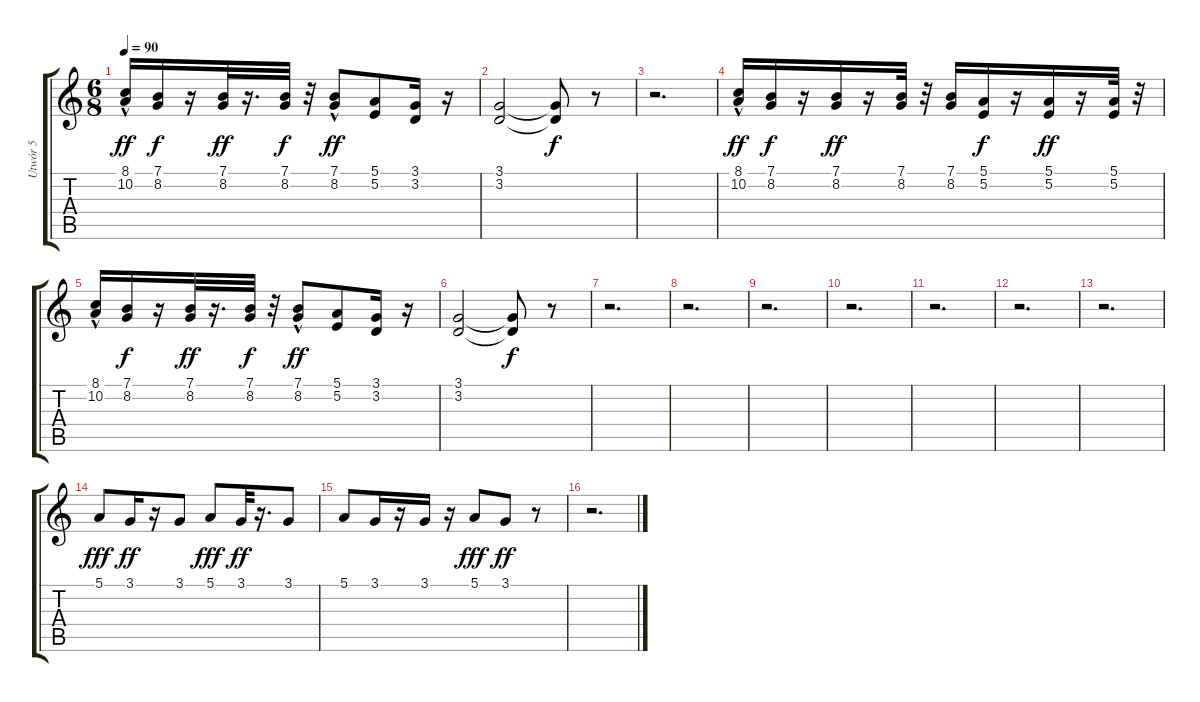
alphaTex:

\track ("Utwór 5" "Utwór 5") {instrument voiceoohs}
\staff {score tabs}
\tuning (E4 B3 G3 D3 A2 E2) {hide}
\ts (6 8)
\tempo 90
\clef g2
\ks c
(8.1 10.2{hac}).16{dy ff} (7.1 8.2).16{dy f} r.16 (7.1 8.2).32{dy ff} r.16{d} (7.1 8.2).32{dy f} r.32 (7.1 8.2{hac}).8{dy ff} (5.1 5.2).8 (3.1 3.2).16 r.16 |
(3.1 3.2).2 (3.1{t} 3.2{t}).8{dy f} r.8 |
r.2{d} |
(8.1{hac} 10.2{hac}).16{dy ff} (7.1 8.2).16{dy f} r.16 (7.1 8.2).16{dy ff} r.16 (7.1 8.2).32 r.32 (7.1 8.2).16 (5.1 5.2).16{dy f} r.16 (5.1 5.2).16{dy ff} r.16 (5.1 5.2).32 r.32 |
(8.1 10.2{hac}).16 (7.1 8.2).16{dy f} r.16 (7.1 8.2).32{dy ff} r.16{d} (7.1 8.2).32{dy f} r.32 (7.1 8.2{hac}).8{dy ff} (5.1 5.2).8 (3.1 3.2).16 r.16 |
(3.1 3.2).2 (3.1{t} 3.2{t}).8{dy f} r.8 |
r.2{d} |
r.2{d} |
r.2{d} |
r.2{d} |
r.2{d} |
r.2{d} |
r.2{d} |
5.1.8{dy fff} 3.1.16{dy ff} r.16 3.1.8 5.1.8{dy fff} 3.1.32{dy ff} r.16{d} 3.1.8 |
5.1.8 3.1.16 r.16 3.1.16 r.16 5.1.8{dy fff} 3.1.8{dy ff} r.8 |
r.2{d}
